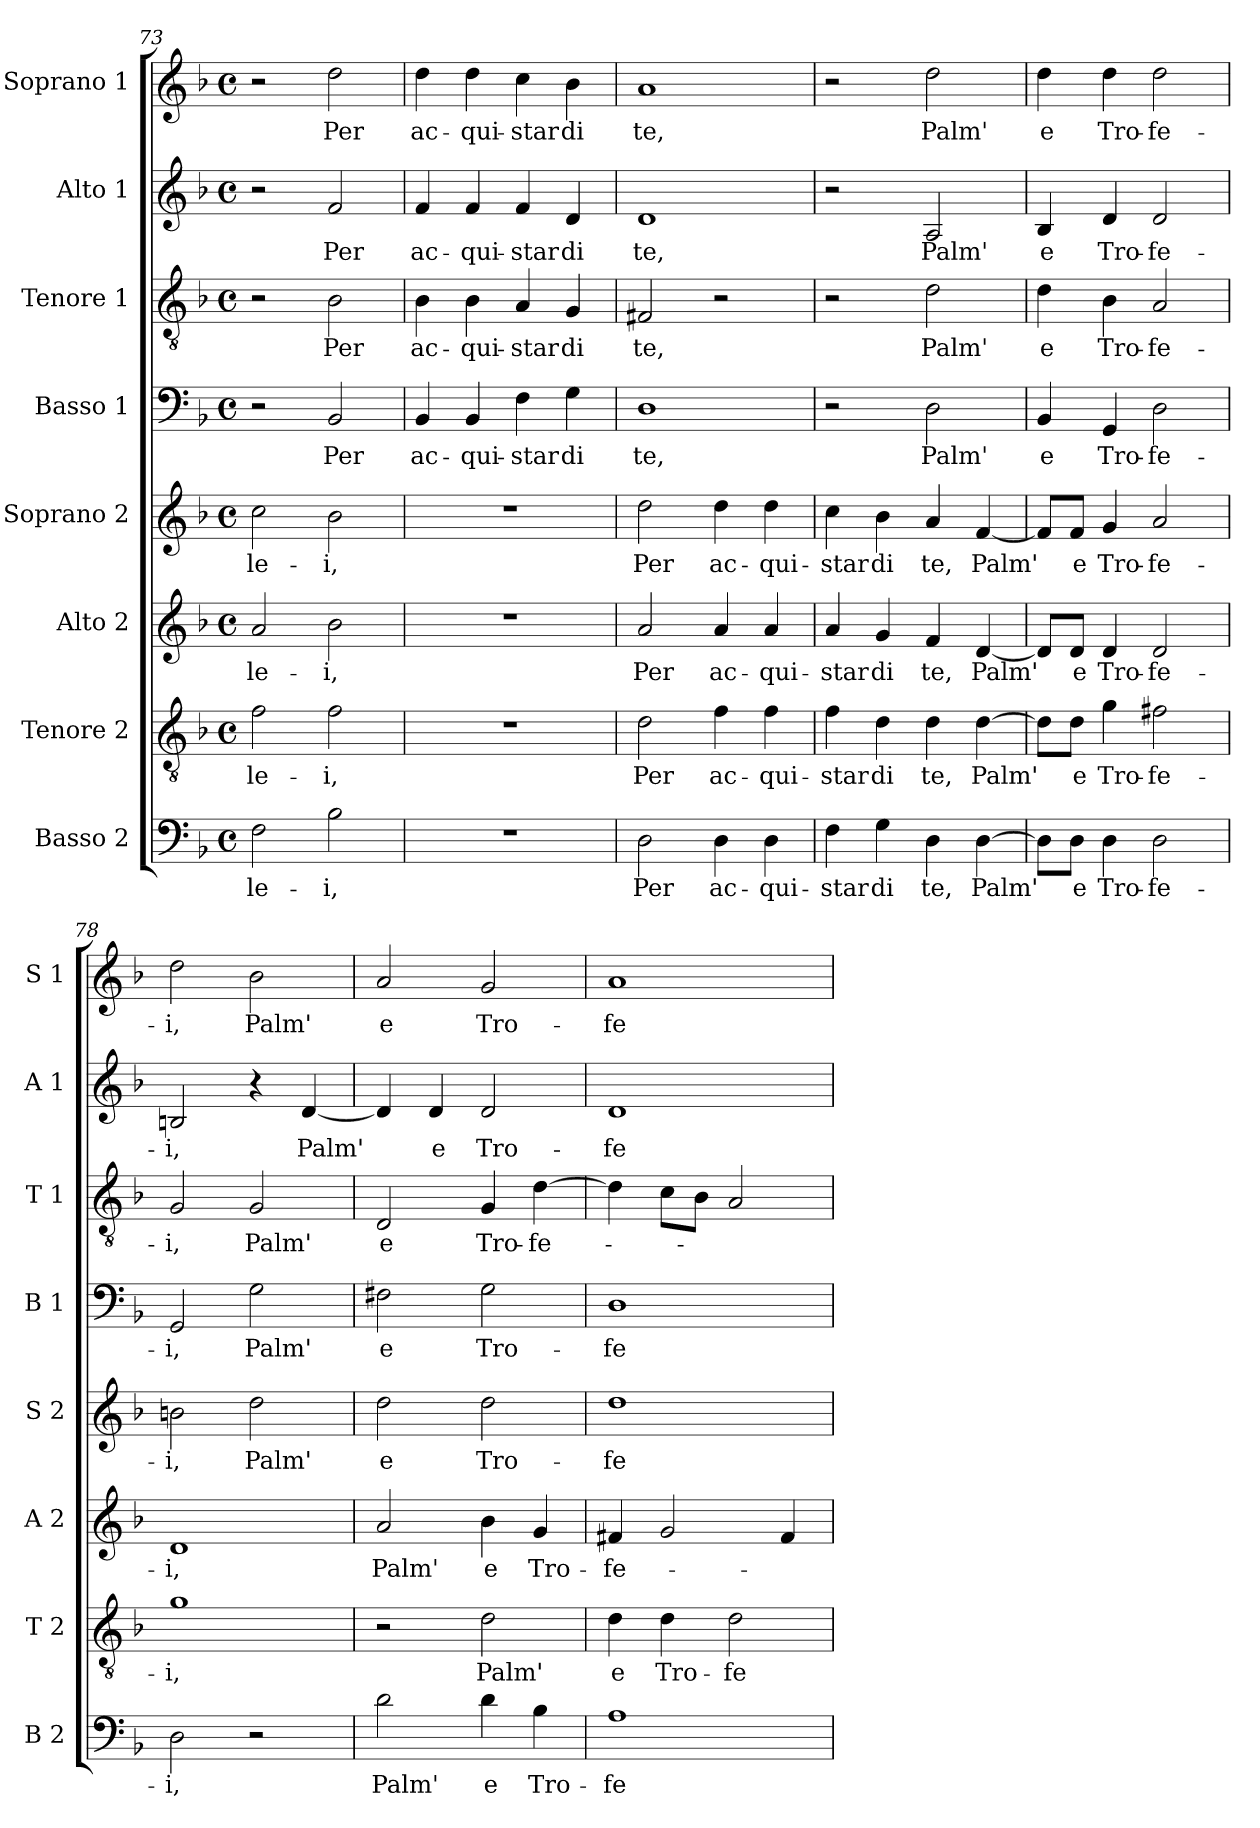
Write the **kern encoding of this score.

**kern	**text	**kern	**text	**kern	**text	**kern	**text	**kern	**text	**kern	**text	**kern	**text	**kern	**text
*part8	*part8	*part7	*part7	*part6	*part6	*part5	*part5	*part4	*part4	*part3	*part3	*part2	*part2	*part1	*part1
*staff8	*staff8	*staff7	*staff7	*staff6	*staff6	*staff5	*staff5	*staff4	*staff4	*staff3	*staff3	*staff2	*staff2	*staff1	*staff1
*I"Basso 2	*	*I"Tenore 2	*	*I"Alto 2	*	*I"Soprano 2	*	*I"Basso 1	*	*I"Tenore 1	*	*I"Alto 1	*	*I"Soprano 1	*
*I'B 2	*	*I'T 2	*	*I'A 2	*	*I'S 2	*	*I'B 1	*	*I'T 1	*	*I'A 1	*	*I'S 1	*
*clefF4	*	*clefGv2	*	*clefG2	*	*clefG2	*	*clefF4	*	*clefGv2	*	*clefG2	*	*clefG2	*
*k[b-]	*	*k[b-]	*	*k[b-]	*	*k[b-]	*	*k[b-]	*	*k[b-]	*	*k[b-]	*	*k[b-]	*
*F:	*	*F:	*	*F:	*	*F:	*	*F:	*	*F:	*	*F:	*	*F:	*
*M4/4	*	*M4/4	*	*M4/4	*	*M4/4	*	*M4/4	*	*M4/4	*	*M4/4	*	*M4/4	*
*met(c)	*	*met(c)	*	*met(c)	*	*met(c)	*	*met(c)	*	*met(c)	*	*met(c)	*	*met(c)	*
=73	=73	=73	=73	=73	=73	=73	=73	=73	=73	=73	=73	=73	=73	=73	=73
!	!LO:LY:b	!	!LO:LY:b	!	!LO:LY:b	!	!LO:LY:b	!	!	!	!	!	!	!	!
2F\	le-	2f\	le-	2a/	le-	2cc\	le-	2r	.	2r	.	2r	.	2r	.
!	!LO:LY:b	!	!LO:LY:b	!	!LO:LY:b	!	!LO:LY:b	!	!LO:LY:b	!	!LO:LY:b	!	!LO:LY:b	!	!LO:LY:b
2B-\	-i,	2f\	-i,	2b-\	-i,	2b-\	-i,	2BB-/	Per	2B-\	Per	2f/	Per	2dd\	Per
=74	=74	=74	=74	=74	=74	=74	=74	=74	=74	=74	=74	=74	=74	=74	=74
!	!	!	!	!	!	!	!	!	!LO:LY:b	!	!LO:LY:b	!	!LO:LY:b	!	!LO:LY:b
1r	.	1r	.	1r	.	1r	.	4BB-/	ac-	4B-\	ac-	4f/	ac-	4dd\	ac-
!	!	!	!	!	!	!	!	!	!LO:LY:b	!	!LO:LY:b	!	!LO:LY:b	!	!LO:LY:b
.	.	.	.	.	.	.	.	4BB-/	-qui-	4B-\	-qui-	4f/	-qui-	4dd\	-qui-
!	!	!	!	!	!	!	!	!	!LO:LY:b	!	!LO:LY:b	!	!LO:LY:b	!	!LO:LY:b
.	.	.	.	.	.	.	.	4F\	-star	4A/	-star	4f/	-star	4cc\	-star
!	!	!	!	!	!	!	!	!	!LO:LY:b	!	!LO:LY:b	!	!LO:LY:b	!	!LO:LY:b
.	.	.	.	.	.	.	.	4G\	di	4G/	di	4d/	di	4b-\	di
=75	=75	=75	=75	=75	=75	=75	=75	=75	=75	=75	=75	=75	=75	=75	=75
!	!LO:LY:b	!	!LO:LY:b	!	!LO:LY:b	!	!LO:LY:b	!	!LO:LY:b	!	!LO:LY:b	!	!LO:LY:b	!	!LO:LY:b
2D\	Per	2d\	Per	2a/	Per	2dd\	Per	1D	te,	2F#X/	te,	1d	te,	1a	te,
!	!LO:LY:b	!	!LO:LY:b	!	!LO:LY:b	!	!LO:LY:b	!	!	!	!	!	!	!	!
4D\	ac-	4f\	ac-	4a/	ac-	4dd\	ac-	.	.	2r	.	.	.	.	.
!	!LO:LY:b	!	!LO:LY:b	!	!LO:LY:b	!	!LO:LY:b	!	!	!	!	!	!	!	!
4D\	-qui-	4f\	-qui-	4a/	-qui-	4dd\	-qui-	.	.	.	.	.	.	.	.
!!LO:LB:g=z
=76	=76	=76	=76	=76	=76	=76	=76	=76	=76	=76	=76	=76	=76	=76	=76
!	!LO:LY:b	!	!LO:LY:b	!	!LO:LY:b	!	!LO:LY:b	!	!	!	!	!	!	!	!
4F\	-star	4f\	-star	4a/	-star	4cc\	-star	2r	.	2r	.	2r	.	2r	.
!	!LO:LY:b	!	!LO:LY:b	!	!LO:LY:b	!	!LO:LY:b	!	!	!	!	!	!	!	!
4G\	di	4d\	di	4g/	di	4b-\	di	.	.	.	.	.	.	.	.
!	!LO:LY:b	!	!LO:LY:b	!	!LO:LY:b	!	!LO:LY:b	!	!LO:LY:b	!	!LO:LY:b	!	!LO:LY:b	!	!LO:LY:b
4D\	te,	4d\	te,	4f/	te,	4a/	te,	2D\	Palm'	2d\	Palm'	2A/	Palm'	2dd\	Palm'
!	!LO:LY:b	!	!LO:LY:b	!	!LO:LY:b	!	!LO:LY:b	!	!	!	!	!	!	!	!
[4D\	Palm'	[4d\	Palm'	[4d/	Palm'	[4f/	Palm'	.	.	.	.	.	.	.	.
=77	=77	=77	=77	=77	=77	=77	=77	=77	=77	=77	=77	=77	=77	=77	=77
!	!	!	!	!	!	!	!	!	!LO:LY:b	!	!LO:LY:b	!	!LO:LY:b	!	!LO:LY:b
8D\L]	.	8d\L]	.	8d/L]	.	8f/L]	.	4BB-/	e	4d\	e	4B-/	e	4dd\	e
!	!LO:LY:b	!	!LO:LY:b	!	!LO:LY:b	!	!LO:LY:b	!	!	!	!	!	!	!	!
8D\J	e	8d\J	e	8d/J	e	8f/J	e	.	.	.	.	.	.	.	.
!	!LO:LY:b	!	!LO:LY:b	!	!LO:LY:b	!	!LO:LY:b	!	!LO:LY:b	!	!LO:LY:b	!	!LO:LY:b	!	!LO:LY:b
4D\	Tro-	4g\	Tro-	4d/	Tro-	4g/	Tro-	4GG/	Tro-	4B-\	Tro-	4d/	Tro-	4dd\	Tro-
!	!LO:LY:b	!	!LO:LY:b	!	!LO:LY:b	!	!LO:LY:b	!	!LO:LY:b	!	!LO:LY:b	!	!LO:LY:b	!	!LO:LY:b
2D\	-fe-	2f#X\	-fe-	2d/	-fe-	2a/	-fe-	2D\	-fe-	2A/	-fe-	2d/	-fe-	2dd\	-fe-
=78	=78	=78	=78	=78	=78	=78	=78	=78	=78	=78	=78	=78	=78	=78	=78
!	!LO:LY:b	!	!LO:LY:b	!	!LO:LY:b	!	!LO:LY:b	!	!LO:LY:b	!	!LO:LY:b	!	!LO:LY:b	!	!LO:LY:b
2D\	-i,	1g	-i,	1d	-i,	2bn\	-i,	2GG/	-i,	2G/	-i,	2Bn/	-i,	2dd\	-i,
!	!	!	!	!	!	!	!LO:LY:b	!	!LO:LY:b	!	!LO:LY:b	!	!	!	!LO:LY:b
2r	.	.	.	.	.	2dd\	Palm'	2G\	Palm'	2G/	Palm'	4r	.	2b-\	Palm'
!	!	!	!	!	!	!	!	!	!	!	!	!	!LO:LY:b	!	!
.	.	.	.	.	.	.	.	.	.	.	.	[4d/	Palm'	.	.
=79	=79	=79	=79	=79	=79	=79	=79	=79	=79	=79	=79	=79	=79	=79	=79
!	!LO:LY:b	!	!	!	!LO:LY:b	!	!LO:LY:b	!	!LO:LY:b	!	!LO:LY:b	!	!	!	!LO:LY:b
2d\	Palm'	2r	.	2a/	Palm'	2dd\	e	2F#X\	e	2D/	e	4d/]	.	2a/	e
!	!	!	!	!	!	!	!	!	!	!	!	!	!LO:LY:b	!	!
.	.	.	.	.	.	.	.	.	.	.	.	4d/	e	.	.
!	!LO:LY:b	!	!LO:LY:b	!	!LO:LY:b	!	!LO:LY:b	!	!LO:LY:b	!	!LO:LY:b	!	!LO:LY:b	!	!LO:LY:b
4d\	e	2d\	Palm'	4b-\	e	2dd\	Tro-	2G\	Tro-	4G/	Tro-	2d/	Tro-	2g/	Tro-
!	!LO:LY:b	!	!	!	!LO:LY:b	!	!	!	!	!	!LO:LY:b	!	!	!	!
4B-\	Tro-	.	.	4g/	Tro-	.	.	.	.	[4d\	-fe-	.	.	.	.
=80	=80	=80	=80	=80	=80	=80	=80	=80	=80	=80	=80	=80	=80	=80	=80
!	!LO:LY:b	!	!LO:LY:b	!	!LO:LY:b	!	!LO:LY:b	!	!LO:LY:b	!	!	!	!LO:LY:b	!	!LO:LY:b
1A	-fe-	4d\	e	4f#X/	-fe-	1dd	-fe-	1D	-fe-	4d\]	.	1d	-fe-	1a	-fe-
!	!	!	!LO:LY:b	!	!	!	!	!	!	!	!	!	!	!	!
.	.	4d\	Tro-	2g/	.	.	.	.	.	8c\L	.	.	.	.	.
.	.	.	.	.	.	.	.	.	.	8B-\J	.	.	.	.	.
!	!	!	!LO:LY:b	!	!	!	!	!	!	!	!	!	!	!	!
.	.	2d\	-fe-	.	.	.	.	.	.	2A/	.	.	.	.	.
.	.	.	.	4f#/	.	.	.	.	.	.	.	.	.	.	.
=	=	=	=	=	=	=	=	=	=	=	=	=	=	=	=
*-	*-	*-	*-	*-	*-	*-	*-	*-	*-	*-	*-	*-	*-	*-	*-
